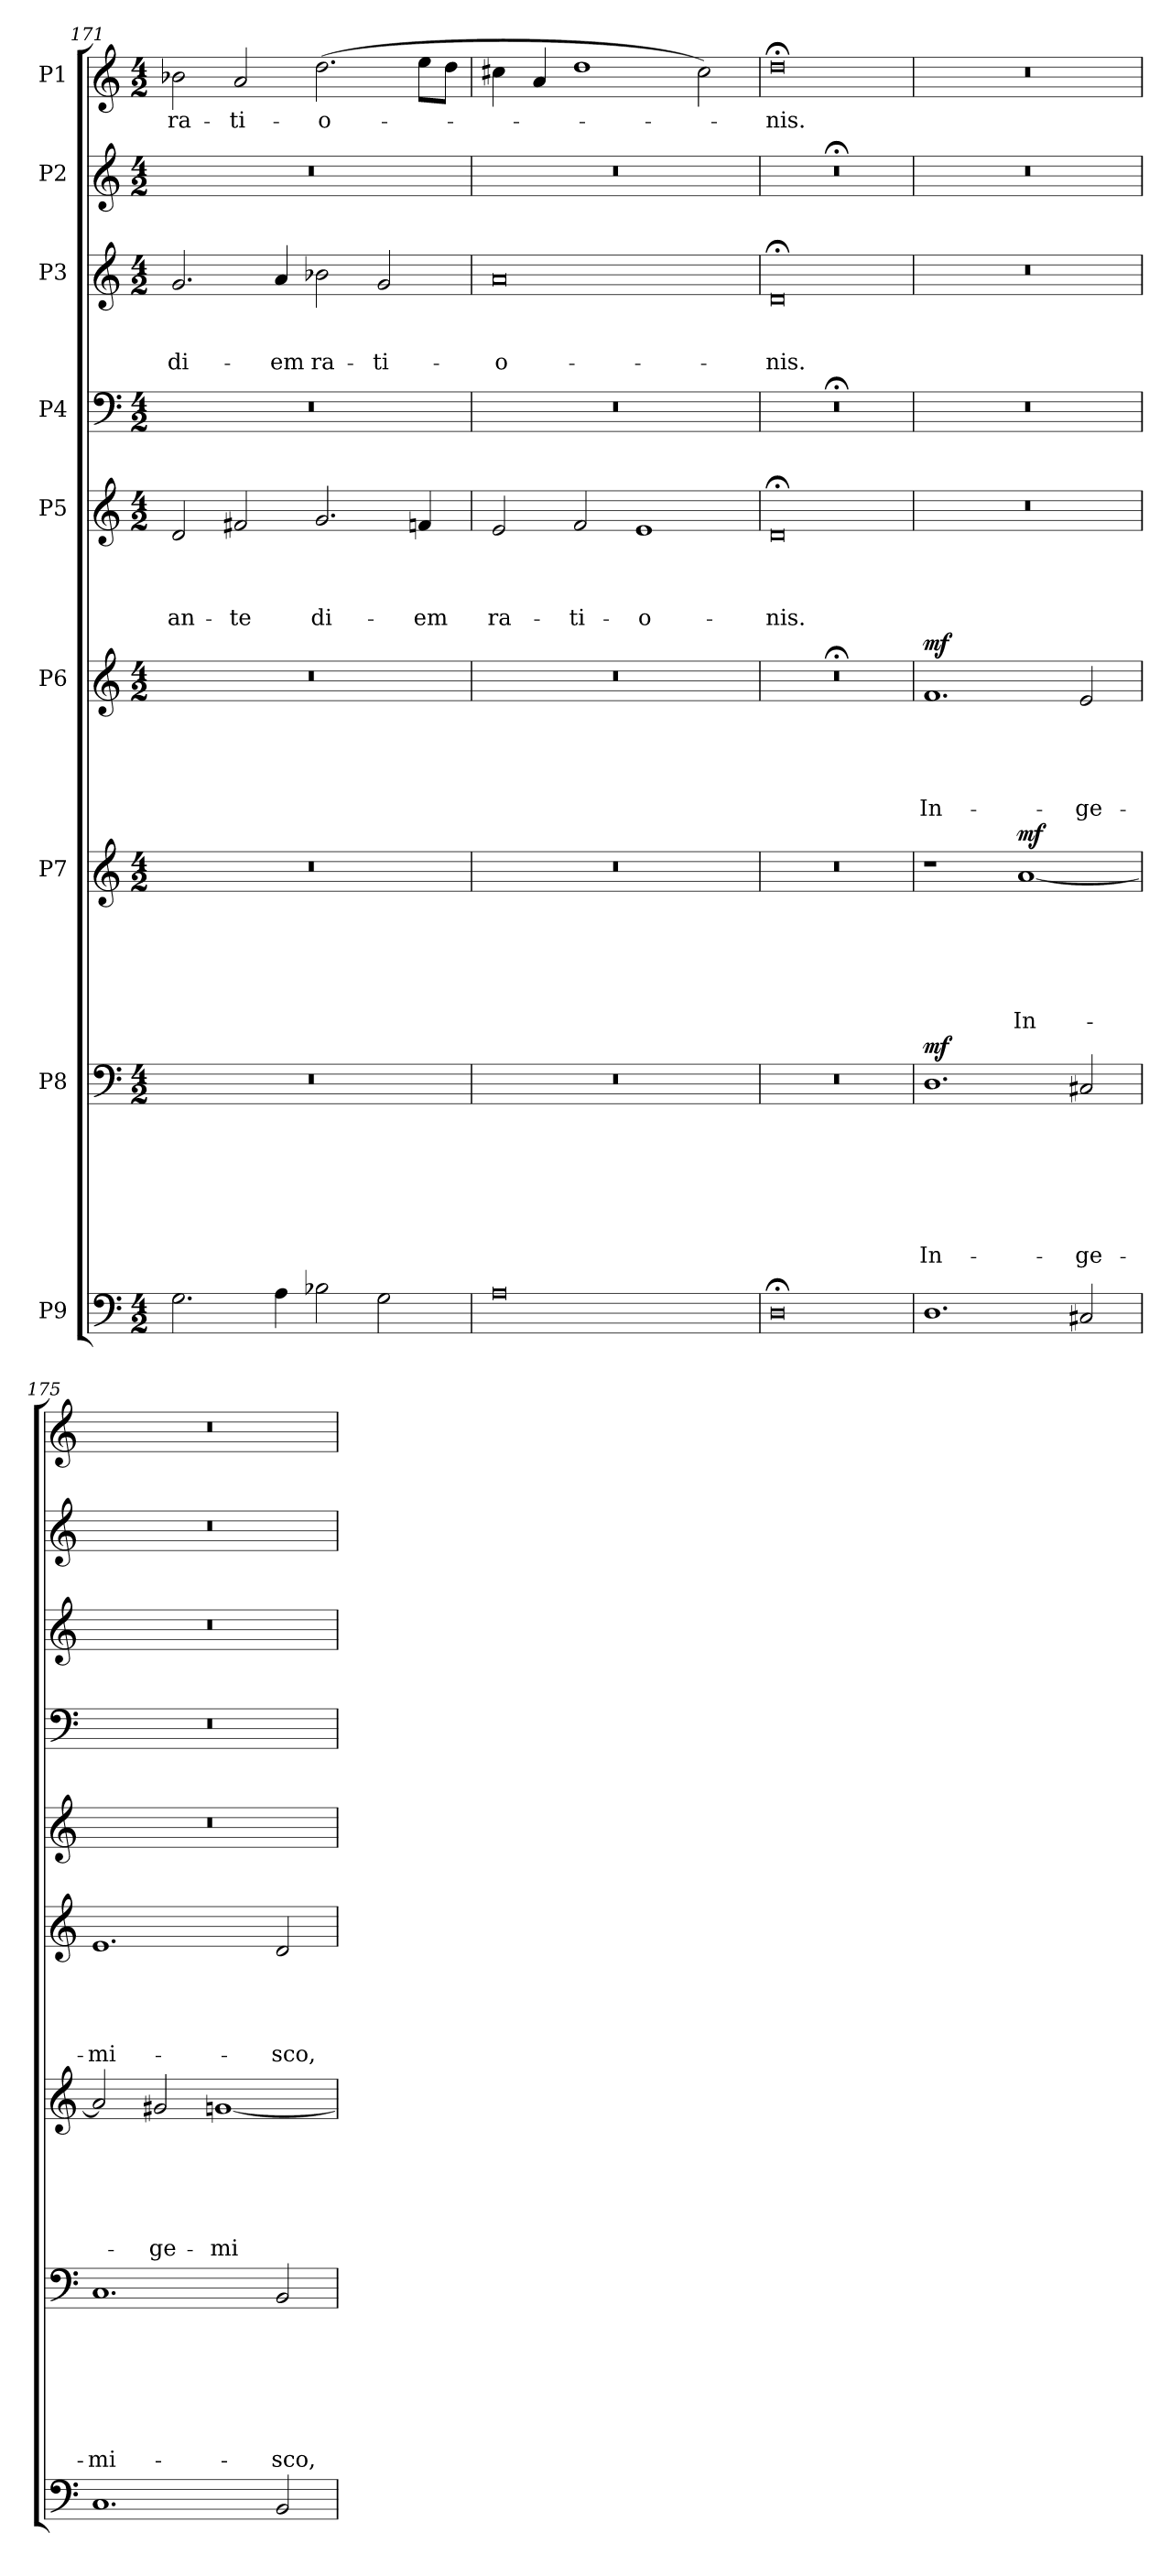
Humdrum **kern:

**kern	**kern	**text	**text	**text	**text	**text	**text	**text	**dynam	**kern	**text	**text	**text	**text	**text	**text	**dynam	**kern	**text	**text	**text	**text	**text	**dynam	**kern	**text	**text	**text	**text	**kern	**kern	**text	**text	**text	**kern	**kern	**text
*part9	*part8	*part8	*part8	*part8	*part8	*part8	*part8	*part8	*part8	*part7	*part7	*part7	*part7	*part7	*part7	*part7	*part7	*part6	*part6	*part6	*part6	*part6	*part6	*part6	*part5	*part5	*part5	*part5	*part5	*part4	*part3	*part3	*part3	*part3	*part2	*part1	*part1
*staff9	*staff8	*staff8	*staff8	*staff8	*staff8	*staff8	*staff8	*staff8	*staff8	*staff7	*staff7	*staff7	*staff7	*staff7	*staff7	*staff7	*staff7	*staff6	*staff6	*staff6	*staff6	*staff6	*staff6	*staff6	*staff5	*staff5	*staff5	*staff5	*staff5	*staff4	*staff3	*staff3	*staff3	*staff3	*staff2	*staff1	*staff1
*I"P9	*I"P8	*	*	*	*	*	*	*	*	*I"P7	*	*	*	*	*	*	*	*I"P6	*	*	*	*	*	*	*I"P5	*	*	*	*	*I"P4	*I"P3	*	*	*	*I"P2	*I"P1	*
*clefF4	*clefF4	*	*	*	*	*	*	*	*	*clefG2	*	*	*	*	*	*	*	*clefG2	*	*	*	*	*	*	*clefG2	*	*	*	*	*clefF4	*clefG2	*	*	*	*clefG2	*clefG2	*
*	*	*	*	*	*	*	*	*	*	*ITrd7c12	*	*	*	*	*	*	*	*	*	*	*	*	*	*	*	*	*	*	*	*	*ITrd7c12	*	*	*	*	*	*
*k[]	*k[]	*	*	*	*	*	*	*	*	*k[]	*	*	*	*	*	*	*	*k[]	*	*	*	*	*	*	*k[]	*	*	*	*	*k[]	*k[]	*	*	*	*k[]	*k[]	*
*C:	*C:	*	*	*	*	*	*	*	*	*C:	*	*	*	*	*	*	*	*C:	*	*	*	*	*	*	*C:	*	*	*	*	*C:	*C:	*	*	*	*C:	*C:	*
*M4/2	*M4/2	*	*	*	*	*	*	*	*	*M4/2	*	*	*	*	*	*	*	*M4/2	*	*	*	*	*	*	*M4/2	*	*	*	*	*M4/2	*M4/2	*	*	*	*M4/2	*M4/2	*
=171	=171	=171	=171	=171	=171	=171	=171	=171	=171	=171	=171	=171	=171	=171	=171	=171	=171	=171	=171	=171	=171	=171	=171	=171	=171	=171	=171	=171	=171	=171	=171	=171	=171	=171	=171	=171	=171
*^	*	*	*	*	*	*	*	*	*	*	*	*	*	*	*	*	*	*	*	*	*	*	*	*	*	*	*	*	*	*	*	*	*	*	*	*	*
!	!	!LO:N:vis=1	!	!	!	!	!	!	!	!	!LO:N:vis=1	!	!	!	!	!	!	!	!LO:N:vis=1	!	!	!	!	!	!	!	!	!	!	!LO:LY:b	!LO:N:vis=1	!	!	!	!LO:LY:b	!LO:N:vis=1	!	!LO:LY:b
2.G\	0ryy	0r	.	.	.	.	.	.	.	.	0r	.	.	.	.	.	.	.	0r	.	.	.	.	.	.	2d/	.	.	.	an-	0r	2.G/	.	.	di-	0r	2b-X\	ra-
!	!	!	!	!	!	!	!	!	!	!	!	!	!	!	!	!	!	!	!	!	!	!	!	!	!	!	!	!	!	!LO:LY:b	!	!	!	!	!	!	!	!LO:LY:b
.	.	.	.	.	.	.	.	.	.	.	.	.	.	.	.	.	.	.	.	.	.	.	.	.	.	2f#X/	.	.	.	-te	.	.	.	.	.	.	2a/	-ti-
!	!	!	!	!	!	!	!	!	!	!	!	!	!	!	!	!	!	!	!	!	!	!	!	!	!	!	!	!	!	!	!	!	!	!	!LO:LY:b	!	!	!
4A\	.	.	.	.	.	.	.	.	.	.	.	.	.	.	.	.	.	.	.	.	.	.	.	.	.	.	.	.	.	.	.	4A/	.	.	-em	.	.	.
!	!	!	!	!	!	!	!	!	!	!	!	!	!	!	!	!	!	!	!	!	!	!	!	!	!	!	!	!	!	!LO:LY:b	!	!	!	!	!LO:LY:b	!	!	!LO:LY:b
2B-X\	.	.	.	.	.	.	.	.	.	.	.	.	.	.	.	.	.	.	.	.	.	.	.	.	.	2.g/	.	.	.	di-	.	2B-X\	.	.	ra-	.	(>2.dd\	-o-
!	!	!	!	!	!	!	!	!	!	!	!	!	!	!	!	!	!	!	!	!	!	!	!	!	!	!	!	!	!	!	!	!	!	!	!LO:LY:b	!	!	!
2G\	.	.	.	.	.	.	.	.	.	.	.	.	.	.	.	.	.	.	.	.	.	.	.	.	.	.	.	.	.	.	.	2G/	.	.	-ti-	.	.	.
!	!	!	!	!	!	!	!	!	!	!	!	!	!	!	!	!	!	!	!	!	!	!	!	!	!	!	!	!	!	!LO:LY:b	!	!	!	!	!	!	!	!
.	.	.	.	.	.	.	.	.	.	.	.	.	.	.	.	.	.	.	.	.	.	.	.	.	.	4fn/	.	.	.	-em	.	.	.	.	.	.	8ee\L	.
.	.	.	.	.	.	.	.	.	.	.	.	.	.	.	.	.	.	.	.	.	.	.	.	.	.	.	.	.	.	.	.	.	.	.	.	.	8dd\J	.
=172	=172	=172	=172	=172	=172	=172	=172	=172	=172	=172	=172	=172	=172	=172	=172	=172	=172	=172	=172	=172	=172	=172	=172	=172	=172	=172	=172	=172	=172	=172	=172	=172	=172	=172	=172	=172	=172	=172
!	!	!LO:N:vis=1	!	!	!	!	!	!	!	!	!LO:N:vis=1	!	!	!	!	!	!	!	!LO:N:vis=1	!	!	!	!	!	!	!	!	!	!	!LO:LY:b	!LO:N:vis=1	!	!	!	!LO:LY:b	!LO:N:vis=1	!	!
0A	0ryy	0r	.	.	.	.	.	.	.	.	0r	.	.	.	.	.	.	.	0r	.	.	.	.	.	.	2e/	.	.	.	ra-	0r	0A	.	.	-o-	0r	4cc#X\	.
.	.	.	.	.	.	.	.	.	.	.	.	.	.	.	.	.	.	.	.	.	.	.	.	.	.	.	.	.	.	.	.	.	.	.	.	.	4a/	.
!	!	!	!	!	!	!	!	!	!	!	!	!	!	!	!	!	!	!	!	!	!	!	!	!	!	!	!	!	!	!LO:LY:b	!	!	!	!	!	!	!	!
.	.	.	.	.	.	.	.	.	.	.	.	.	.	.	.	.	.	.	.	.	.	.	.	.	.	2f/	.	.	.	-ti-	.	.	.	.	.	.	1dd	.
!	!	!	!	!	!	!	!	!	!	!	!	!	!	!	!	!	!	!	!	!	!	!	!	!	!	!	!	!	!	!LO:LY:b	!	!	!	!	!	!	!	!
.	.	.	.	.	.	.	.	.	.	.	.	.	.	.	.	.	.	.	.	.	.	.	.	.	.	1e	.	.	.	-o-	.	.	.	.	.	.	.	.
.	.	.	.	.	.	.	.	.	.	.	.	.	.	.	.	.	.	.	.	.	.	.	.	.	.	.	.	.	.	.	.	.	.	.	.	.	2cc#\)	.
=173	=173	=173	=173	=173	=173	=173	=173	=173	=173	=173	=173	=173	=173	=173	=173	=173	=173	=173	=173	=173	=173	=173	=173	=173	=173	=173	=173	=173	=173	=173	=173	=173	=173	=173	=173	=173	=173	=173
!	!	!LO:N:vis=1	!	!	!	!	!	!	!	!	!LO:N:vis=1	!	!	!	!	!	!	!	!LO:N:vis=1	!	!	!	!	!	!	!	!	!	!	!LO:LY:b	!LO:N:vis=1	!	!	!	!LO:LY:b	!LO:N:vis=1	!	!LO:LY:b
0D;<	0ryy	0r	.	.	.	.	.	.	.	.	0r	.	.	.	.	.	.	.	0r;<	.	.	.	.	.	.	0d;	.	.	.	-nis.	0r;<	0D;	.	.	-nis.	0r;<	0dd;<	-nis.
!!LO:PB:g=z
=174	=174	=174	=174	=174	=174	=174	=174	=174	=174	=174	=174	=174	=174	=174	=174	=174	=174	=174	=174	=174	=174	=174	=174	=174	=174	=174	=174	=174	=174	=174	=174	=174	=174	=174	=174	=174	=174	=174
!	!	!	!	!	!	!	!	!	!LO:LY:b	!LO:DY:a	!	!	!	!	!	!	!	!	!	!	!	!	!	!LO:LY:b	!LO:DY:a	!LO:N:vis=1	!	!	!	!	!LO:N:vis=1	!LO:N:vis=1	!	!	!	!LO:N:vis=1	!LO:N:vis=1	!
1.D	0ryy	1.D	.	.	.	.	.	.	In-	mf	1r	.	.	.	.	.	.	.	1.f	.	.	.	.	In-	mf	0r	.	.	.	.	0r	0r	.	.	.	0r	0r	.
!	!	!	!	!	!	!	!	!	!	!	!	!	!	!	!	!	!LO:LY:b	!LO:DY:a	!	!	!	!	!	!	!	!	!	!	!	!	!	!	!	!	!	!	!	!
.	.	.	.	.	.	.	.	.	.	.	[<1A	.	.	.	.	.	In-	mf	.	.	.	.	.	.	.	.	.	.	.	.	.	.	.	.	.	.	.	.
!	!	!	!	!	!	!	!	!	!LO:LY:b	!	!	!	!	!	!	!	!	!	!	!	!	!	!	!LO:LY:b	!	!	!	!	!	!	!	!	!	!	!	!	!	!
2C#X/	.	2C#X/	.	.	.	.	.	.	-ge-	.	.	.	.	.	.	.	.	.	2e/	.	.	.	.	-ge-	.	.	.	.	.	.	.	.	.	.	.	.	.	.
=175	=175	=175	=175	=175	=175	=175	=175	=175	=175	=175	=175	=175	=175	=175	=175	=175	=175	=175	=175	=175	=175	=175	=175	=175	=175	=175	=175	=175	=175	=175	=175	=175	=175	=175	=175	=175	=175	=175
!	!	!	!	!	!	!	!	!	!LO:LY:b	!	!	!	!	!	!	!	!	!	!	!	!	!	!	!LO:LY:b	!	!LO:N:vis=1	!	!	!	!	!LO:N:vis=1	!LO:N:vis=1	!	!	!	!LO:N:vis=1	!LO:N:vis=1	!
1.C	0ryy	1.C	.	.	.	.	.	.	-mi-	.	2A/]	.	.	.	.	.	.	.	1.e	.	.	.	.	-mi-	.	0r	.	.	.	.	0r	0r	.	.	.	0r	0r	.
!	!	!	!	!	!	!	!	!	!	!	!	!	!	!	!	!	!LO:LY:b	!	!	!	!	!	!	!	!	!	!	!	!	!	!	!	!	!	!	!	!	!
.	.	.	.	.	.	.	.	.	.	.	2G#X/	.	.	.	.	.	-ge-	.	.	.	.	.	.	.	.	.	.	.	.	.	.	.	.	.	.	.	.	.
!	!	!	!	!	!	!	!	!	!	!	!	!	!	!	!	!	!LO:LY:b	!	!	!	!	!	!	!	!	!	!	!	!	!	!	!	!	!	!	!	!	!
.	.	.	.	.	.	.	.	.	.	.	[<1Gn	.	.	.	.	.	-mi-	.	.	.	.	.	.	.	.	.	.	.	.	.	.	.	.	.	.	.	.	.
!	!	!	!	!	!	!	!	!	!LO:LY:b	!	!	!	!	!	!	!	!	!	!	!	!	!	!	!LO:LY:b	!	!	!	!	!	!	!	!	!	!	!	!	!	!
2BB/	.	2BB/	.	.	.	.	.	.	-sco,	.	.	.	.	.	.	.	.	.	2d/	.	.	.	.	-sco,	.	.	.	.	.	.	.	.	.	.	.	.	.	.
*v	*v	*	*	*	*	*	*	*	*	*	*	*	*	*	*	*	*	*	*	*	*	*	*	*	*	*	*	*	*	*	*	*	*	*	*	*	*	*
=	=	=	=	=	=	=	=	=	=	=	=	=	=	=	=	=	=	=	=	=	=	=	=	=	=	=	=	=	=	=	=	=	=	=	=	=	=
*-	*-	*-	*-	*-	*-	*-	*-	*-	*-	*-	*-	*-	*-	*-	*-	*-	*-	*-	*-	*-	*-	*-	*-	*-	*-	*-	*-	*-	*-	*-	*-	*-	*-	*-	*-	*-	*-
